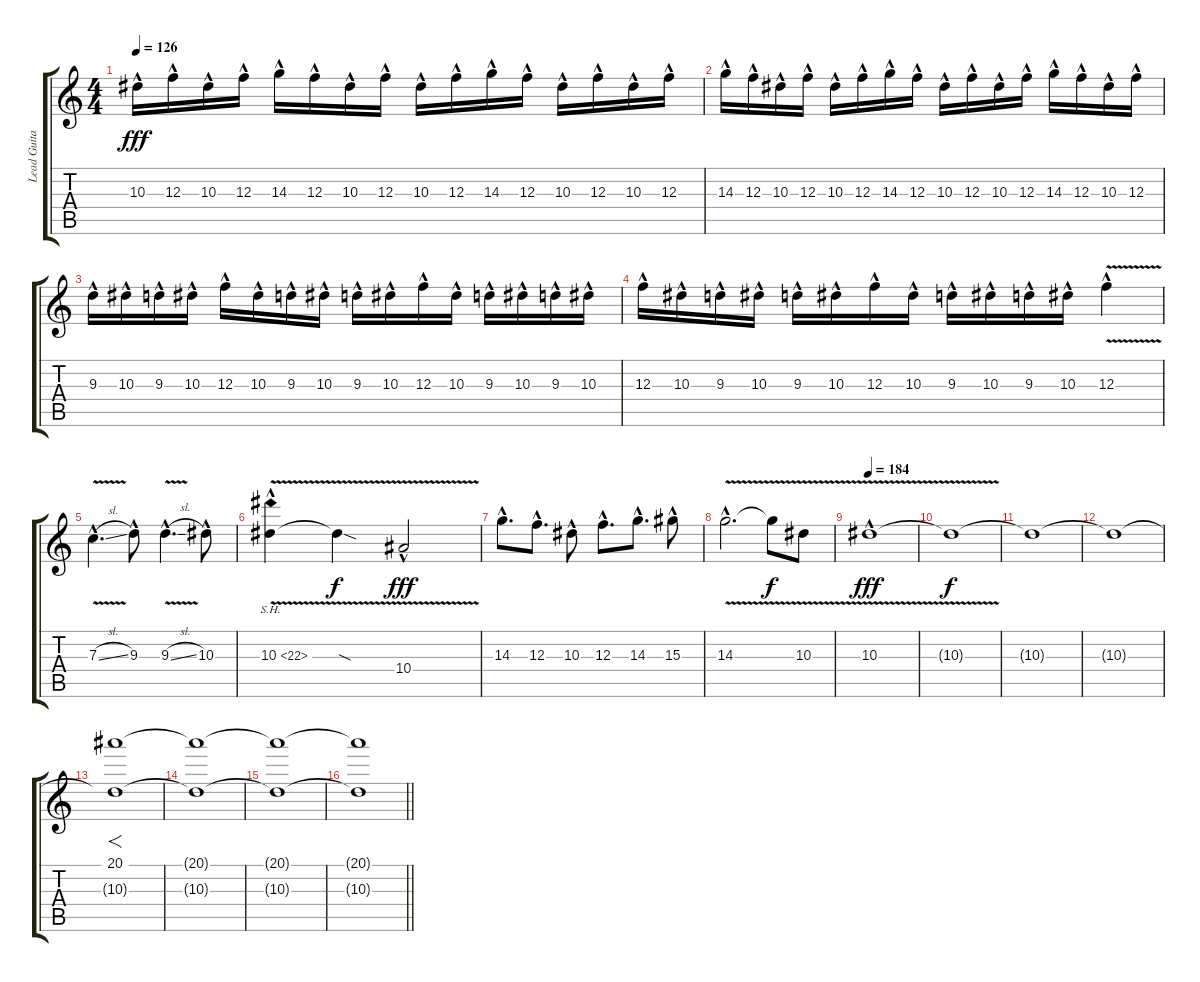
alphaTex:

\track ("Lead Guitar" "Lead Guita") {instrument distortionguitar}
\staff {score tabs}
\tuning (D4 A3 F3 C3 G2 C2) {hide}
\ts (4 4)
\tempo 126
\clef g2
\ks c
10.3{hac}.16{dy fff} 12.3{hac}.16 10.3{hac}.16 12.3{hac}.16 14.3{hac}.16 12.3{hac}.16 10.3{hac}.16 12.3{hac}.16 10.3{hac}.16 12.3{hac}.16 14.3{hac}.16 12.3{hac}.16 10.3{hac}.16 12.3{hac}.16 10.3{hac}.16 12.3{hac}.16 |
14.3{hac}.16 12.3{hac}.16 10.3{hac}.16 12.3{hac}.16 10.3{hac}.16 12.3{hac}.16 14.3{hac}.16 12.3{hac}.16 10.3{hac}.16 12.3{hac}.16 10.3{hac}.16 12.3{hac}.16 14.3{hac}.16 12.3{hac}.16 10.3{hac}.16 12.3{hac}.16 |
9.3{hac}.16 10.3{hac}.16 9.3{hac}.16 10.3{hac}.16 12.3{hac}.16 10.3{hac}.16 9.3{hac}.16 10.3{hac}.16 9.3{hac}.16 10.3{hac}.16 12.3{hac}.16 10.3{hac}.16 9.3{hac}.16 10.3{hac}.16 9.3{hac}.16 10.3{hac}.16 |
12.3{hac}.16 10.3{hac}.16 9.3{hac}.16 10.3{hac}.16 9.3{hac}.16 10.3{hac}.16 12.3{hac}.16 10.3{hac}.16 9.3{hac}.16 10.3{hac}.16 9.3{hac}.16 10.3{hac}.16 12.3{v hac}.4 |
7.3{v sl hac}.4{d} 9.3{hac}.8 9.3{v sl hac}.4{d} 10.3{hac}.8 |
10.3{sh 12 v hac}.4 10.3{sod t}.4{dy f} 10.4{v hac}.2{dy fff} |
14.3{hac}.8{d} 12.3{hac}.8{d} 10.3{hac}.8 12.3{hac}.8{d} 14.3{hac}.8{d} 15.3{hac}.8 |
14.3{v hac}.2{d} 14.3{t}.8{dy f} 10.3{v}.8 |
\tempo 184
10.3{v hac}.1{dy fff} |
10.3{t}.1{dy f} |
10.3{t}.1 |
10.3{t}.1 |
(20.1 10.3{t}).1{f} |
(20.1{t} 10.3{t}).1 |
(20.1{t} 10.3{t}).1 |
\barLineRight lightlight
(20.1{t} 10.3{t}).1
